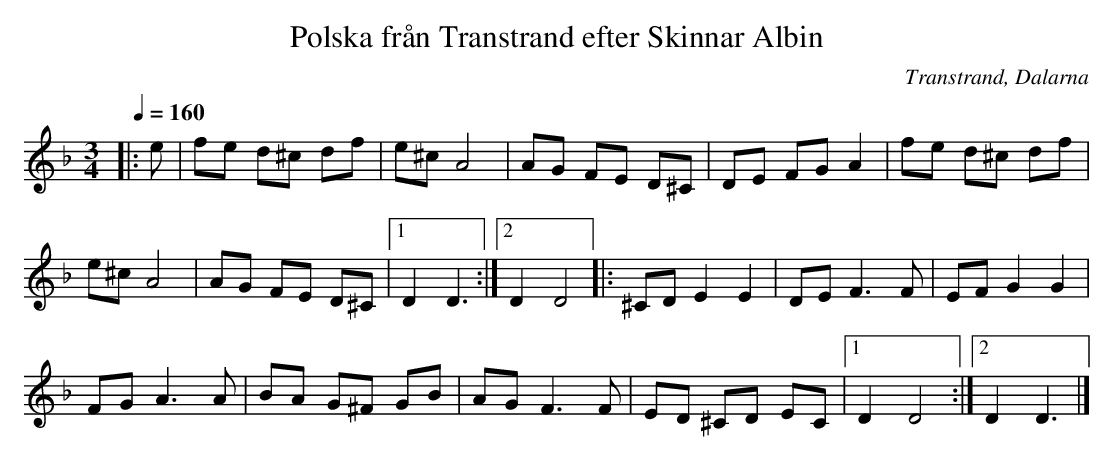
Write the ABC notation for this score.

X:1
T:Polska från Transtrand efter Skinnar Albin
O:Transtrand, Dalarna
Q:1/4=160
M:3/4
L:1/8
K:Dm
|: e | fe d^c df | e^c A4 | AG FE D^C | DE FG A2 | fe d^c df |
e^c A4 | AG FE D^C |1 D2 D3 :|2 D2 D4 |: ^CD E2 E2 | DE F3 F | EF G2 G2 |
FG A3 A | BA G^F GB | AG F3 F | ED ^CD EC |1 D2 D4 :|2 D2 D3 |]
